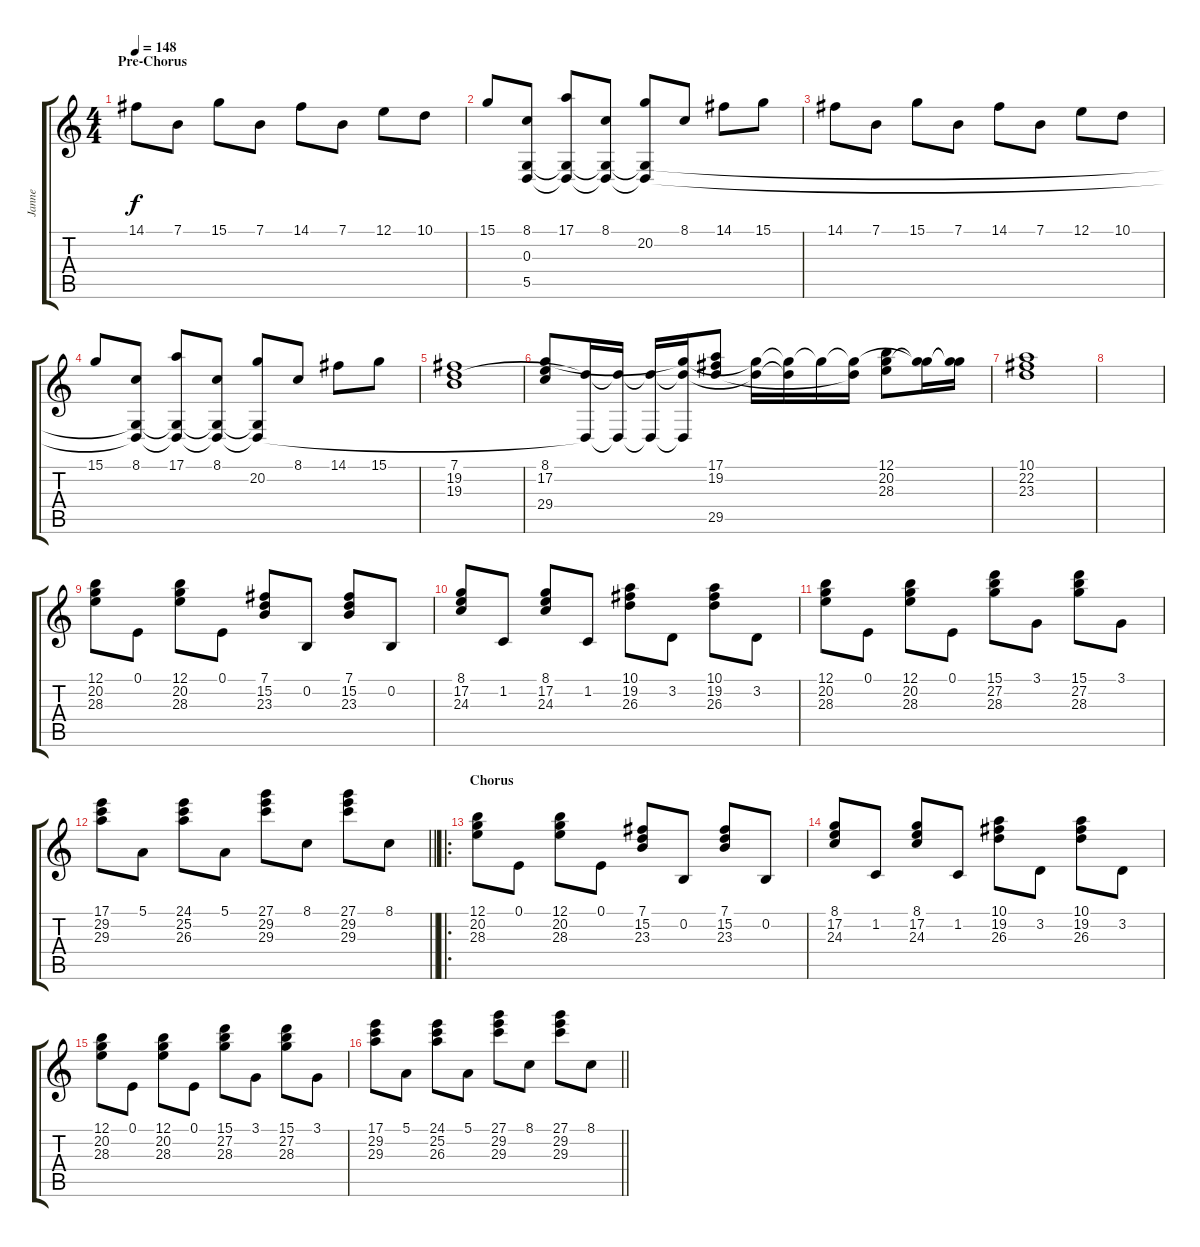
\track ("Janne" "Janne") {instrument stringensemble1}
\staff {score tabs}
\tuning (E4 B3 G3 D3 A2 E2) {hide}
\ts (4 4)
\section ("" "Pre-Chorus")
\tempo 148
\clef g2
\ks c
14.1.8{dy f volume 11 instrument pad1newage} 7.1.8 15.1.8 7.1.8 14.1.8 7.1.8 12.1.8 10.1.8 |
15.1.8 (8.1 0.3 5.5).8 (17.1 0.3{t} 5.5{t}).8 (8.1 0.3{t} 5.5{t}).8 (20.2 0.3{t} 5.5{t}).8 8.1.8 14.1.8 15.1.8 |
14.1.8{volume 11 instrument pad1newage} 7.1.8 15.1.8 7.1.8 14.1.8 7.1.8 12.1.8 10.1.8 |
15.1.8 (8.1 0.3{t} 5.5{t}).8 (17.1 0.3{t} 5.5{t}).8 (8.1 0.3{t} 5.5{t}).8 (20.2 0.3{t} 5.5{t}).8 8.1.8 14.1.8 15.1.8 |
(7.1 19.2 19.3).1 |
(8.1 17.2 29.4).8 (19.3{t} 5.5{t}).16 (19.3{t} 5.5{t}).16 (19.3{t} 5.5{t}).16 (19.3{t} 29.4{t} 5.5{t}).16 (17.1 19.2 29.5).8 (19.3{t} 29.4{t}).16 (19.3{t} 29.4{t}).16 29.4{t}.16 (29.4{t} 29.5{t}).16 (12.1 20.2 28.3).8 (20.2{t} 29.4{t}).16 (20.2{t} 29.4{t}).16 |
(10.1 22.2 23.3).1 |
|
(12.1 20.2 28.3).8 0.1.8 (12.1 20.2 28.3).8 0.1.8 (7.1 15.2 23.3).8 0.2.8 (7.1 15.2 23.3).8 0.2.8 |
(8.1 17.2 24.3).8 1.2.8 (8.1 17.2 24.3).8 1.2.8 (10.1 19.2 26.3).8 3.2.8 (10.1 19.2 26.3).8 3.2.8 |
(12.1 20.2 28.3).8 0.1.8 (12.1 20.2 28.3).8 0.1.8 (15.1 27.2 28.3).8 3.1.8 (15.1 27.2 28.3).8 3.1.8 |
\barLineRight lightlight
(17.1 29.2 29.3).8 5.1.8 (24.1 25.2 26.3).8 5.1.8 (27.1 29.2 29.3).8 8.1.8 (27.1 29.2 29.3).8 8.1.8 |
\ro
\section ("" "Chorus")
(12.1 20.2 28.3).8 0.1.8 (12.1 20.2 28.3).8 0.1.8 (7.1 15.2 23.3).8 0.2.8 (7.1 15.2 23.3).8 0.2.8 |
(8.1 17.2 24.3).8 1.2.8 (8.1 17.2 24.3).8 1.2.8 (10.1 19.2 26.3).8 3.2.8 (10.1 19.2 26.3).8 3.2.8 |
(12.1 20.2 28.3).8 0.1.8 (12.1 20.2 28.3).8 0.1.8 (15.1 27.2 28.3).8 3.1.8 (15.1 27.2 28.3).8 3.1.8 |
\barLineRight lightlight
(17.1 29.2 29.3).8 5.1.8 (24.1 25.2 26.3).8 5.1.8 (27.1 29.2 29.3).8 8.1.8 (27.1 29.2 29.3).8 8.1.8
